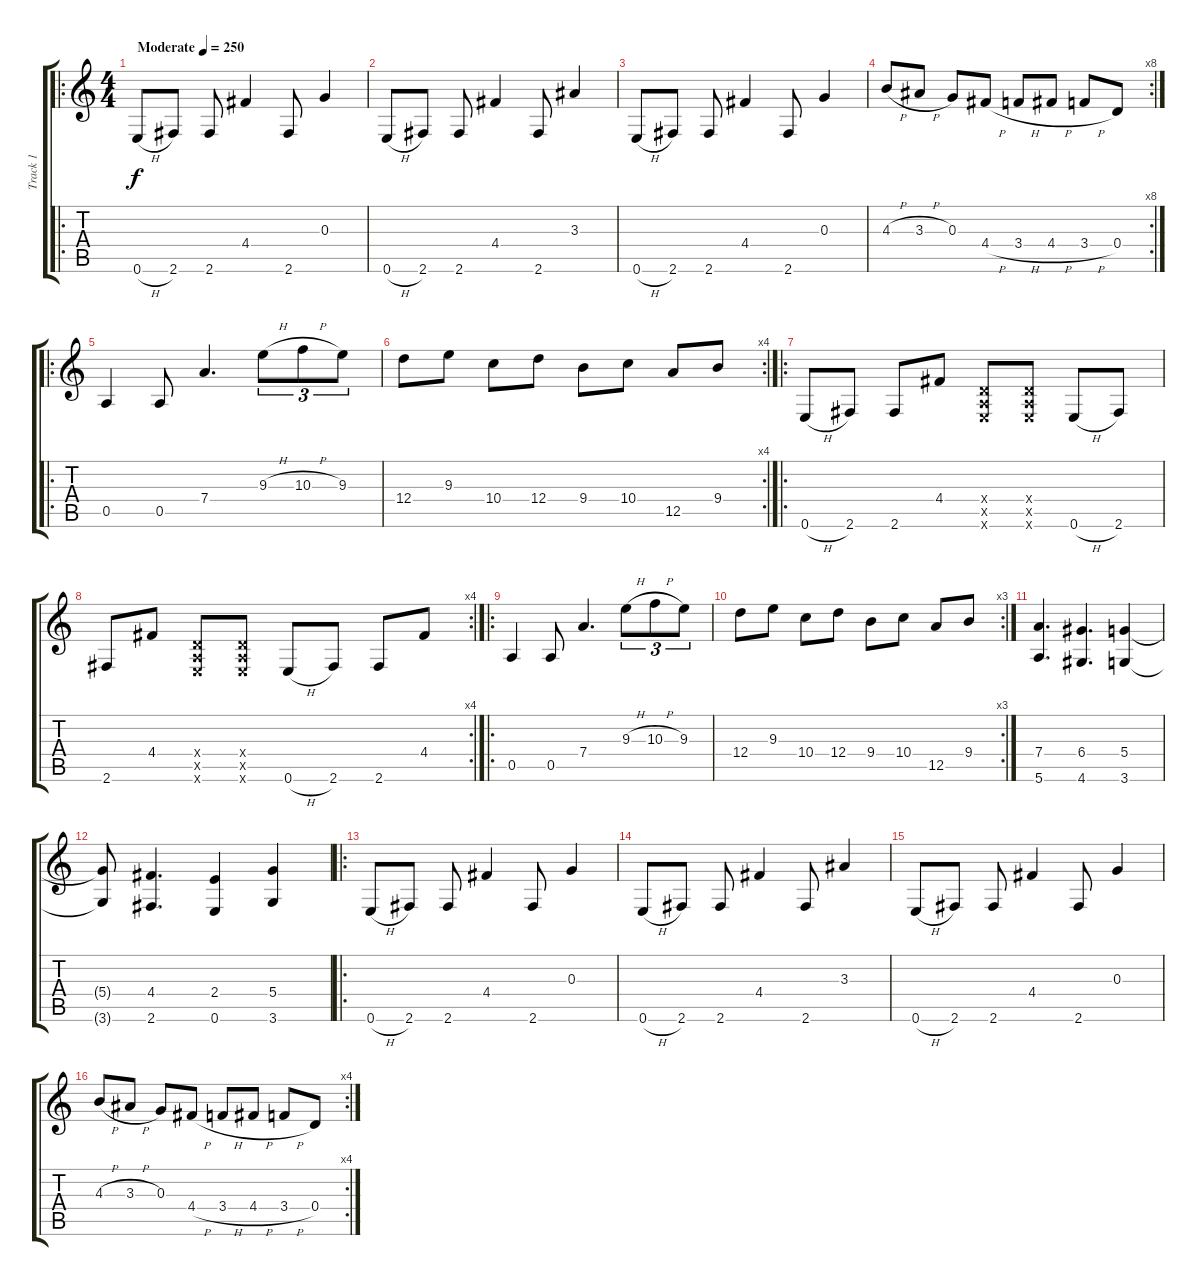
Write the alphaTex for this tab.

\track ("Track 1" "Track 1") {instrument distortionguitar}
\staff {score tabs}
\tuning (E4 B3 G3 D3 A2 E2) {hide}
\ro
\ts (4 4)
\tempo (250 "Moderate")
\clef g2
\ks c
0.6{h}.8{dy f instrument distortionguitar} 2.6.8 2.6.8 4.4.4 2.6.8 0.3.4 |
0.6{h}.8 2.6.8 2.6.8 4.4.4 2.6.8 3.3.4 |
0.6{h}.8 2.6.8 2.6.8 4.4.4 2.6.8 0.3.4 |
\rc 8
4.3{h}.8 3.3{h}.8 0.3.8 4.4{h}.8 3.4{h}.8 4.4{h}.8 3.4{h}.8 0.4.8 |
\ro
0.5.4 0.5.8 7.4.4{d} 9.3{h}.8{tu (3 2)} 10.3{h}.8{tu (3 2)} 9.3.8{tu (3 2)} |
\rc 4
12.4.8 9.3.8 10.4.8 12.4.8 9.4.8 10.4.8 12.5.8 9.4.8 |
\ro
0.6{h}.8 2.6.8 2.6.8 4.4.8 (0.4{x} 0.5{x} 0.6{x}).8 (0.4{x} 0.5{x} 0.6{x}).8 0.6{h}.8 2.6.8 |
\rc 4
2.6.8 4.4.8 (0.4{x} 0.5{x} 0.6{x}).8 (0.4{x} 0.5{x} 0.6{x}).8 0.6{h}.8 2.6.8 2.6.8 4.4.8 |
\ro
0.5.4 0.5.8 7.4.4{d} 9.3{h}.8{tu (3 2)} 10.3{h}.8{tu (3 2)} 9.3.8{tu (3 2)} |
\rc 3
12.4.8 9.3.8 10.4.8 12.4.8 9.4.8 10.4.8 12.5.8 9.4.8 |
(7.4 5.6).4{d} (6.4 4.6).4{d} (5.4 3.6).4 |
(5.4{t} 3.6{t}).8 (4.4 2.6).4{d} (2.4 0.6).4 (5.4 3.6).4 |
\ro
0.6{h}.8 2.6.8 2.6.8 4.4.4 2.6.8 0.3.4 |
0.6{h}.8 2.6.8 2.6.8 4.4.4 2.6.8 3.3.4 |
0.6{h}.8 2.6.8 2.6.8 4.4.4 2.6.8 0.3.4 |
\rc 4
4.3{h}.8 3.3{h}.8 0.3.8 4.4{h}.8 3.4{h}.8 4.4{h}.8 3.4{h}.8 0.4.8
